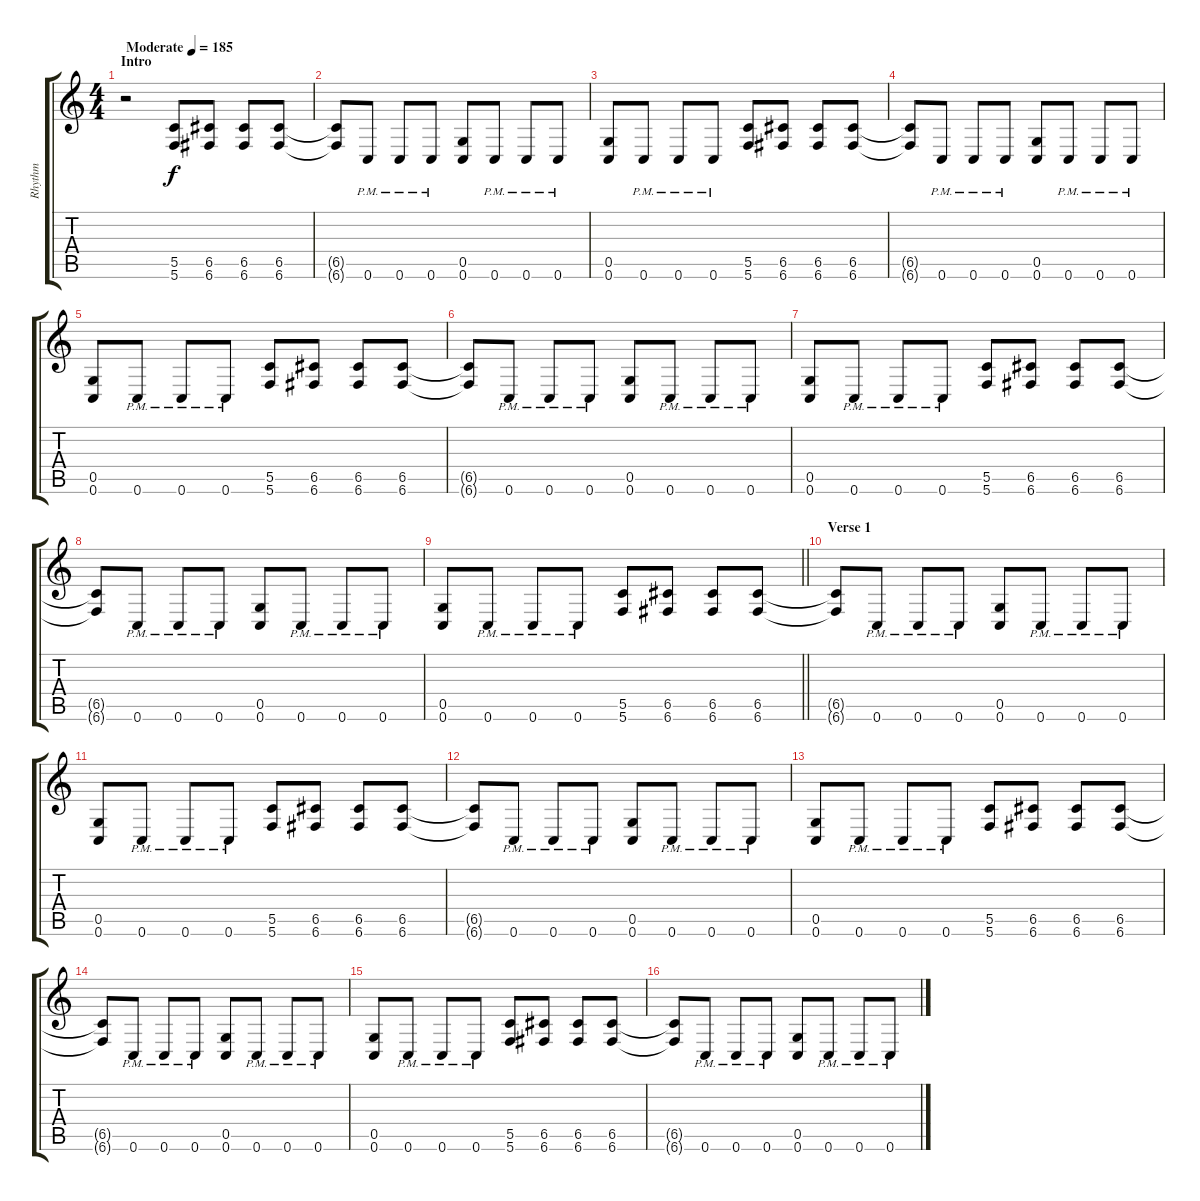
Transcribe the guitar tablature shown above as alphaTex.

\track ("Rhythm" "Rhythm") {instrument distortionguitar}
\staff {score tabs}
\tuning (D4 A3 F3 C3 G2 C2) {hide}
\ts (4 4)
\section ("" "Intro")
\tempo (185 "Moderate")
\clef g2
\ks c
r.2{dy f instrument distortionguitar} (5.5 5.6).8 (6.5 6.6).8 (6.5 6.6).8 (6.5 6.6).8 |
(6.5{t} 6.6{t}).8 0.6{pm}.8 0.6{pm}.8 0.6{pm}.8 (0.5 0.6).8 0.6{pm}.8 0.6{pm}.8 0.6{pm}.8 |
(0.5 0.6).8 0.6{pm}.8 0.6{pm}.8 0.6{pm}.8 (5.5 5.6).8 (6.5 6.6).8 (6.5 6.6).8 (6.5 6.6).8 |
(6.5{t} 6.6{t}).8 0.6{pm}.8 0.6{pm}.8 0.6{pm}.8 (0.5 0.6).8 0.6{pm}.8 0.6{pm}.8 0.6{pm}.8 |
(0.5 0.6).8 0.6{pm}.8 0.6{pm}.8 0.6{pm}.8 (5.5 5.6).8 (6.5 6.6).8 (6.5 6.6).8 (6.5 6.6).8 |
(6.5{t} 6.6{t}).8 0.6{pm}.8 0.6{pm}.8 0.6{pm}.8 (0.5 0.6).8 0.6{pm}.8 0.6{pm}.8 0.6{pm}.8 |
(0.5 0.6).8 0.6{pm}.8 0.6{pm}.8 0.6{pm}.8 (5.5 5.6).8 (6.5 6.6).8 (6.5 6.6).8 (6.5 6.6).8 |
(6.5{t} 6.6{t}).8 0.6{pm}.8 0.6{pm}.8 0.6{pm}.8 (0.5 0.6).8 0.6{pm}.8 0.6{pm}.8 0.6{pm}.8 |
\barLineRight lightlight
(0.5 0.6).8 0.6{pm}.8 0.6{pm}.8 0.6{pm}.8 (5.5 5.6).8 (6.5 6.6).8 (6.5 6.6).8 (6.5 6.6).8 |
\section ("" "Verse 1")
(6.5{t} 6.6{t}).8 0.6{pm}.8 0.6{pm}.8 0.6{pm}.8 (0.5 0.6).8 0.6{pm}.8 0.6{pm}.8 0.6{pm}.8 |
(0.5 0.6).8 0.6{pm}.8 0.6{pm}.8 0.6{pm}.8 (5.5 5.6).8 (6.5 6.6).8 (6.5 6.6).8 (6.5 6.6).8 |
(6.5{t} 6.6{t}).8 0.6{pm}.8 0.6{pm}.8 0.6{pm}.8 (0.5 0.6).8 0.6{pm}.8 0.6{pm}.8 0.6{pm}.8 |
(0.5 0.6).8 0.6{pm}.8 0.6{pm}.8 0.6{pm}.8 (5.5 5.6).8 (6.5 6.6).8 (6.5 6.6).8 (6.5 6.6).8 |
(6.5{t} 6.6{t}).8 0.6{pm}.8 0.6{pm}.8 0.6{pm}.8 (0.5 0.6).8 0.6{pm}.8 0.6{pm}.8 0.6{pm}.8 |
(0.5 0.6).8 0.6{pm}.8 0.6{pm}.8 0.6{pm}.8 (5.5 5.6).8 (6.5 6.6).8 (6.5 6.6).8 (6.5 6.6).8 |
(6.5{t} 6.6{t}).8 0.6{pm}.8 0.6{pm}.8 0.6{pm}.8 (0.5 0.6).8 0.6{pm}.8 0.6{pm}.8 0.6{pm}.8
